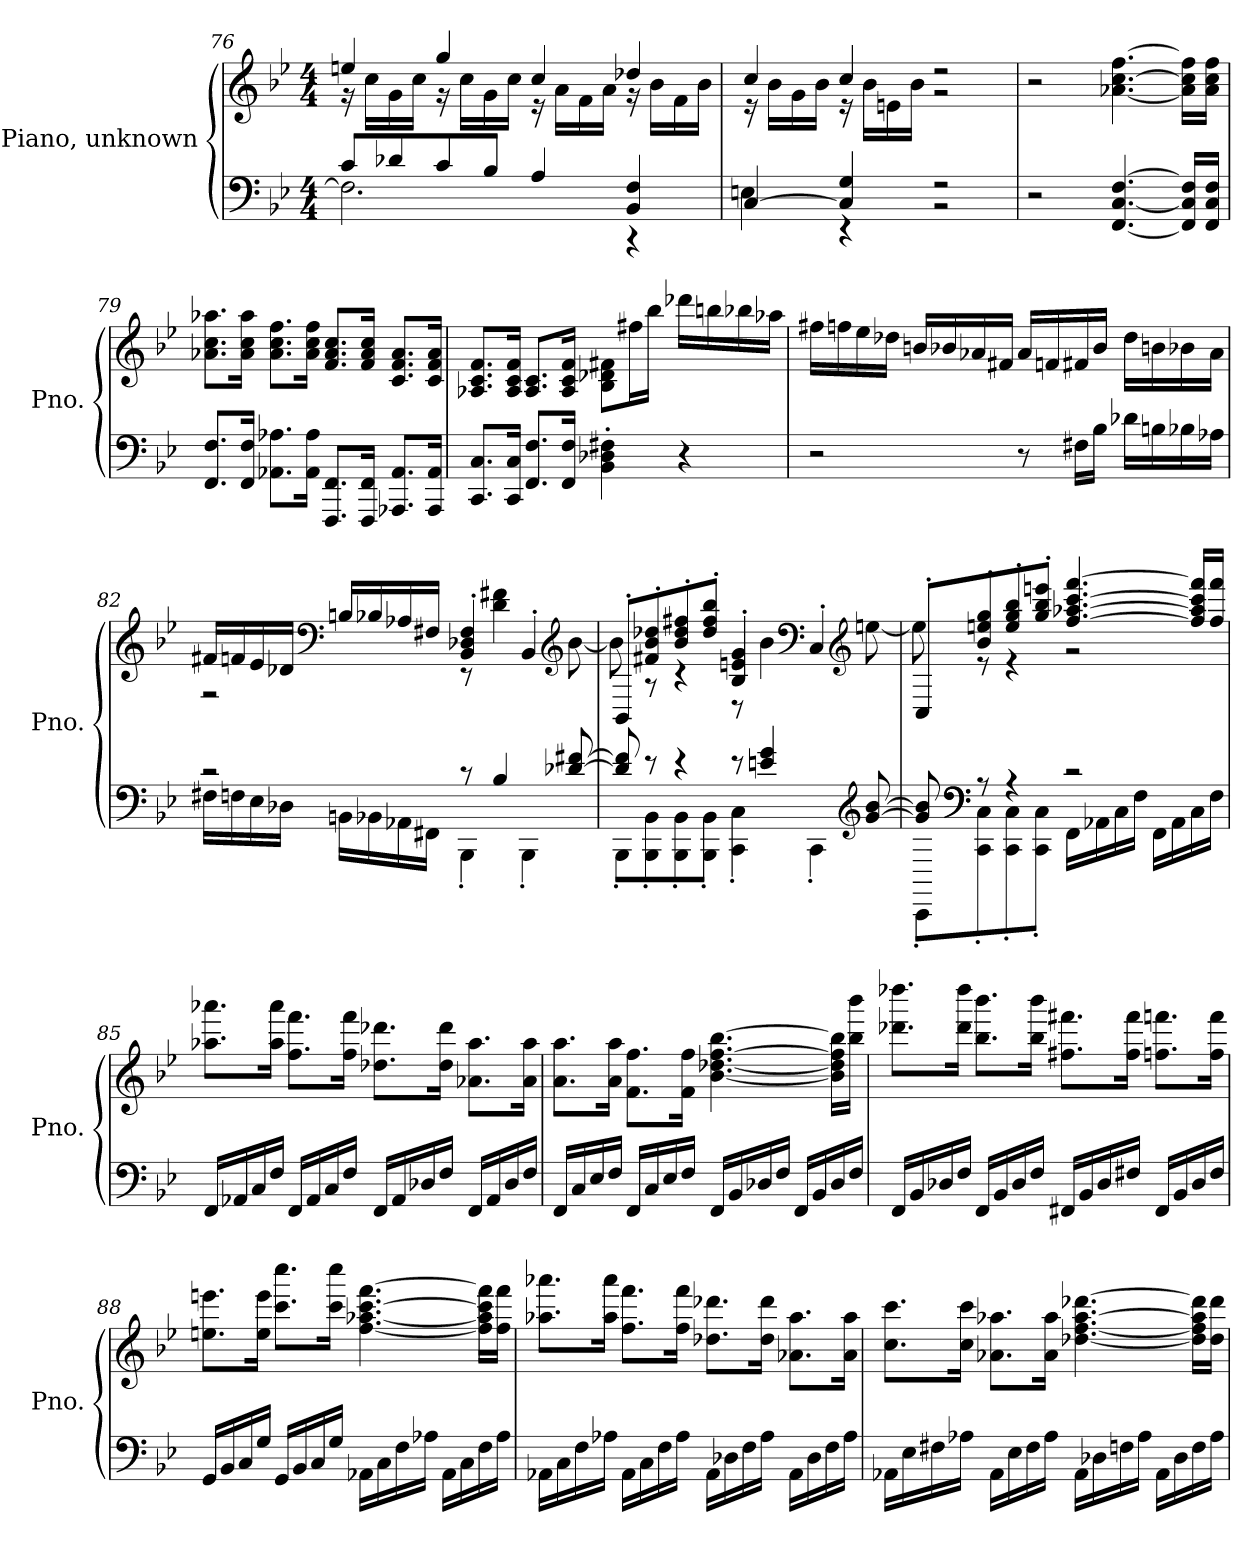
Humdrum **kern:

**kern	**kern
*part1	*part1
*staff2	*staff1
*I"Piano, unknown	*
*I'Pno.	*
*clefF4	*clefG2
*k[b-e-]	*k[b-e-]
*M4/4	*M4/4
=76	=76
*^	*^
8c/L	2.F\]	4een/	16r
.	.	.	16cc\LL
8d-X/	.	.	16g\
.	.	.	16cc\JJ
8c/	.	4gg/	16r
.	.	.	16cc\LL
8B-/J	.	.	16g\
.	.	.	16cc\JJ
4A/	.	4cc/	16r
.	.	.	16a\LL
.	.	.	16f\
.	.	.	16a\JJ
4BB-/ 4F/	4r	4dd-X/	16r
.	.	.	16b-\LL
.	.	.	16f\
.	.	.	16b-\JJ
=77	=77	=77	=77
[4C/	4En\	4cc/	16r
.	.	.	16b-\LL
.	.	.	16g\
.	.	.	16b-\JJ
4C/] 4G/	4r	4cc/	16r
.	.	.	16b-\LL
.	.	.	16en\
.	.	.	16b-\JJ
2r	2r	2r	2r
*v	*v	*	*
*	*v	*v
!!LO:LB:g=z
=78	=78
2r	2r
[4.FF/ [4.C/ [4.F/	[4.a-X\ [4.cc\ [4.ff\
16FF/] 16C/] 16F/]LL	16a-\] 16cc\] 16ff\]LL
16FF/ 16C/ 16F/JJ	16a-\ 16cc\ 16ff\JJ
=79	=79
8.FF/ 8.F/L	8.a-X\ 8.cc\ 8.aa-X\L
16FF/ 16F/Jk	16a-\ 16cc\ 16aa-\Jk
8.AA-X\ 8.A-X\L	8.a-\ 8.cc\ 8.ff\L
16AA-\ 16A-\Jk	16a-\ 16cc\ 16ff\Jk
8.FFF/ 8.FF/L	8.f/ 8.a-/ 8.cc/L
16FFF/ 16FF/Jk	16f/ 16a-/ 16cc/Jk
8.AAA-X/ 8.AA-/L	8.c/ 8.f/ 8.a-/L
16AAA-/ 16AA-/Jk	16c/ 16f/ 16a-/Jk
=80	=80
8.CC/ 8.C/L	8.A-X/ 8.c/ 8.f/L
16CC/ 16C/Jk	16A-/ 16c/ 16f/Jk
8.FF/ 8.F/L	8.A-/ 8.c/L
16FF/ 16F/Jk	16A-/ 16c/ 16f/Jk
4BB-\' 4D-X\' 4F#X\'	8B-\ 8d-X\ 8f#X\L
.	16ff#X\L
.	16bb-\JJ
4r	16ddd-X\LL
.	16bbn\
.	16bb-X\
.	16aa-X\JJ
!!LO:PB:g=z
=81	=81
2r	16ff#X\LL
.	16ffn\
.	16ee-\
.	16dd-X\JJ
.	16bn/LL
.	16b-X/
.	16a-X/
.	16f#X/JJ
8r	16a-/LL
.	16fn/
16F#X\LL	16f#X/
16B-\JJ	16b-/JJ
16d-X\LL	16dd-\LL
16Bn\	16bn\
16B-X\	16b-X\
16A-X\JJ	16a-\JJ
!!LO:LB:g=z
=82	=82
*^	*^
2r	16F#X\LL	16f#X/LL	2r
.	16Fn\	16fn/	.
.	16E-\	16e-/	.
.	16D-X\JJ	16d-X/JJ	.
*	*	*clefF4	*
.	16BBn\LL	16Bn/LL	.
.	16BB-X\	16B-X/	.
.	16AA-X\	16A-X/	.
.	16FF#X\JJ	16F#X/JJ	.
8r	4BBB-'\	4BB-/' 4D-X/' 4F#/'	8r
4B-/	.	.	4d-\ 4f#X\
.	4BBB-'\	4BB-'/	.
*	*	*clefG2	*
[8d-X/ [8f#X/	.	.	[8b-\
=83	=83	=83	=83
8d-/] 8f#/]	8BBB-'\L	8BB-'/L	8b-\]
8r	8BBB-\' 8BB-\'	8f#X/' 8b-/' 8dd-X/'	8r
4r	8BBB-\' 8BB-\'	8b-/' 8dd-/' 8ff#X/'	4r
.	8BBB-\' 8BB-\'J	8dd-/' 8ff#/' 8bb-/'J	.
8r	4CC\' 4C\'	4B-/' 4en/' 4g/'	8r
4en/ 4g/	.	.	4b-\
*	*	*clefF4	*
.	4CC'\	4C'/	.
*clefG2	*	*clefG2	*
[8g/ [8b-/	.	.	[8een\
!!LO:LB:g=z	!!
=84	=84	=84	=84
8g/] 8b-/]	8CC'\L	8C'/L	8ee\]
*clefF4	*	*	*
8r	8CC\' 8C\'	8b-/' 8een/' 8gg/'	8r
4r	8CC\' 8C\'	8ee/' 8gg/' 8bb-/'	4r
.	8CC\' 8C\'J	8gg/' 8bb-/' 8eeen/'J	.
2r	16FF\LL	[4.ff/ [4.aa-X/ [4.ccc/ [4.fff/	2r
.	16AA-X\	.	.
.	16C\	.	.
.	16F\JJ	.	.
.	16FF\LL	.	.
.	16AA-\	.	.
.	16C\	16ff/] 16aa-/] 16ccc/] 16fff/]LL	.
.	16F\JJ	16ff/ 16fff/JJ	.
*v	*v	*	*
*	*v	*v
=85	=85
16FF/LL	8.aa-X\ 8.aaa-X\L
16AA-X/	.
16C/	.
16F/JJ	16aa-\ 16aaa-\Jk
16FF/LL	8.ff\ 8.fff\L
16AA-/	.
16C/	.
16F/JJ	16ff\ 16fff\Jk
16FF/LL	8.dd-X\ 8.ddd-X\L
16AA-/	.
16D-X/	.
16F/JJ	16dd-\ 16ddd-\Jk
16FF/LL	8.a-X\ 8.aa-\L
16AA-/	.
16D-/	.
16F/JJ	16a-\ 16aa-\Jk
!!LO:LB:g=z
=86	=86
16FF/LL	8.a\ 8.aa\L
16C/	.
16E-/	.
16F/JJ	16a\ 16aa\Jk
16FF/LL	8.f\ 8.ff\L
16C/	.
16E-/	.
16F/JJ	16f\ 16ff\Jk
16FF/LL	[4.b-\ [4.dd-X\ [4.ff\ [4.bb-\
16BB-/	.
16D-X/	.
16F/JJ	.
16FF/LL	.
16BB-/	.
16D-/	16b-\] 16dd-\] 16ff\] 16bb-\]LL
16F/JJ	16bb-\ 16bbb-\JJ
=87	=87
16FF/LL	8.ddd-X\ 8.dddd-X\L
16BB-/	.
16D-X/	.
16F/JJ	16ddd-\ 16dddd-\Jk
16FF/LL	8.bb-\ 8.bbb-\L
16BB-/	.
16D-/	.
16F/JJ	16bb-\ 16bbb-\Jk
16FF#X/LL	8.ff#X\ 8.fff#X\L
16BB-/	.
16D-/	.
16F#X/JJ	16ff#\ 16fff#\Jk
16FF#/LL	8.ffn\ 8.fffn\L
16BB-/	.
16D-/	.
16F#/JJ	16ff\ 16fff\Jk
!!LO:LB:g=z
=88	=88
16GG/LL	8.een\ 8.eeen\L
16BB-/	.
16C/	.
16G/JJ	16ee\ 16eee\Jk
16GG/LL	8.ccc\ 8.cccc\L
16BB-/	.
16C/	.
16G/JJ	16ccc\ 16cccc\Jk
16AA-X\LL	[4.ff\ [4.aa-X\ [4.ccc\ [4.fff\
16C\	.
16F\	.
16A-X\JJ	.
16AA-\LL	.
16C\	.
16F\	16ff\] 16aa-\] 16ccc\] 16fff\]LL
16A-\JJ	16ff\ 16fff\JJ
=89	=89
16AA-X\LL	8.aa-X\ 8.aaa-X\L
16C\	.
16F\	.
16A-X\JJ	16aa-\ 16aaa-\Jk
16AA-\LL	8.ff\ 8.fff\L
16C\	.
16F\	.
16A-\JJ	16ff\ 16fff\Jk
16AA-\LL	8.dd-X\ 8.ddd-X\L
16D-X\	.
16F\	.
16A-\JJ	16dd-\ 16ddd-\Jk
16AA-\LL	8.a-X\ 8.aa-\L
16D-\	.
16F\	.
16A-\JJ	16a-\ 16aa-\Jk
!!LO:LB:g=z
=90	=90
16AA-X\LL	8.cc\ 8.ccc\L
16E-\	.
16F#X\	.
16A-X\JJ	16cc\ 16ccc\Jk
16AA-\LL	8.a-X\ 8.aa-X\L
16E-\	.
16F#\	.
16A-\JJ	16a-\ 16aa-\Jk
16AA-\LL	[4.dd-X\ [4.ff\ [4.aa-\ [4.ddd-X\
16D-X\	.
16Fn\	.
16A-\JJ	.
16AA-\LL	.
16D-\	.
16F\	16dd-\] 16ff\] 16aa-\] 16ddd-\]LL
16A-\JJ	16dd-\ 16ddd-\JJ
=	=
*-	*-
